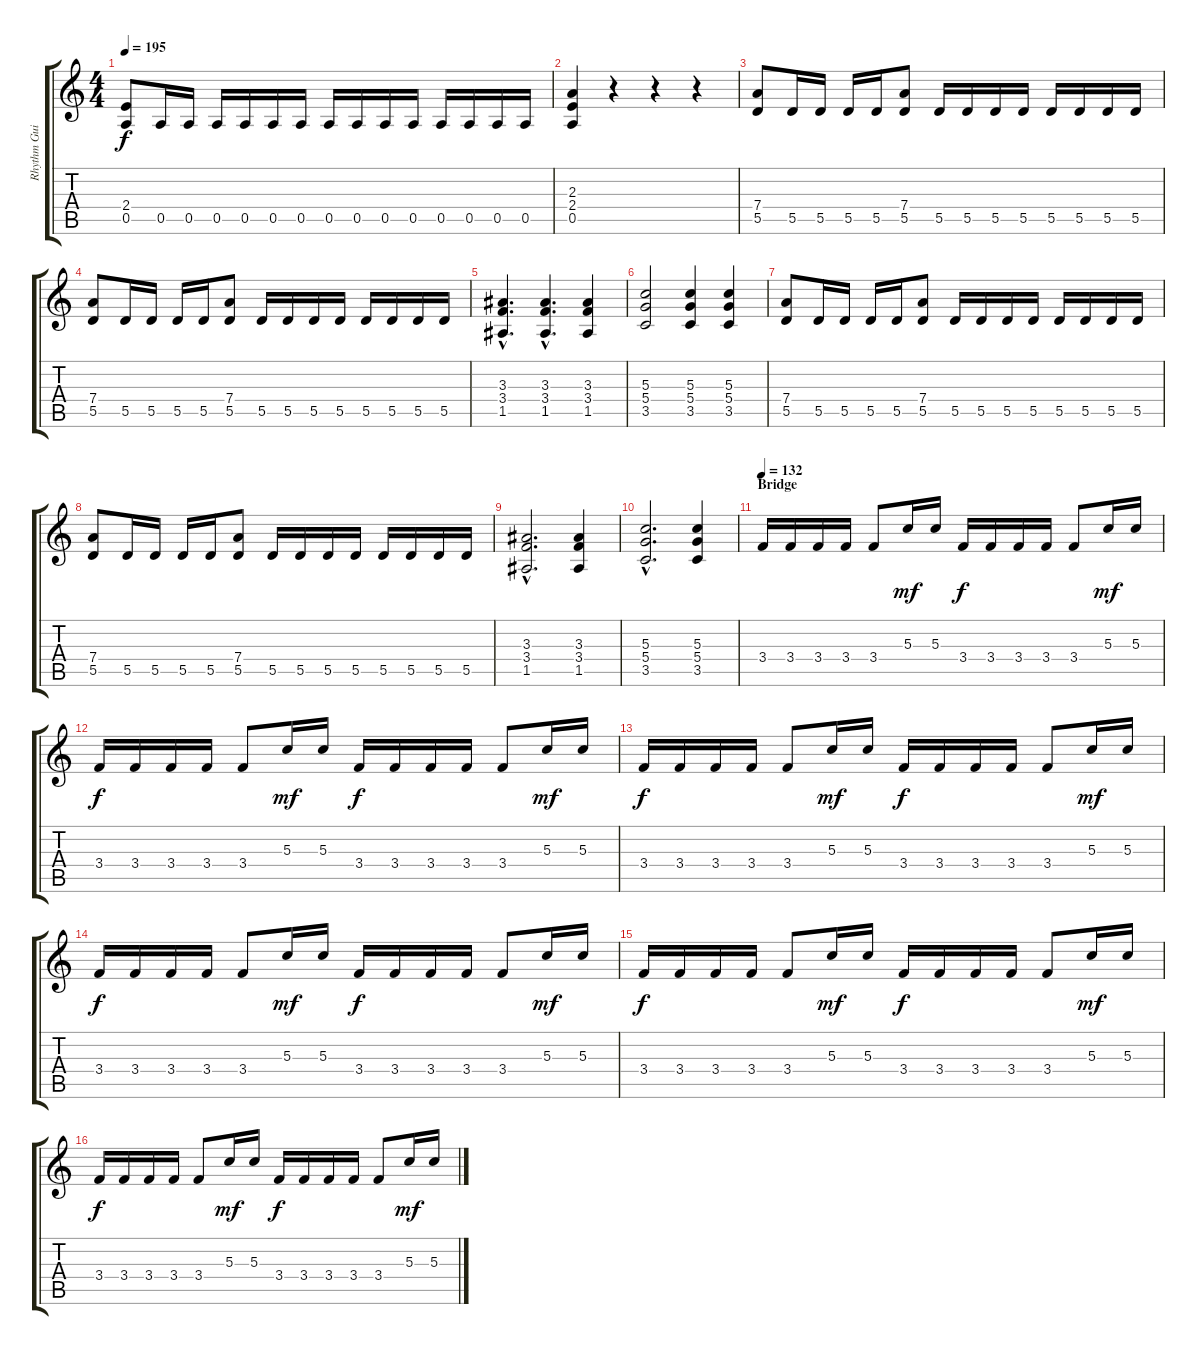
\track ("Rhythm Guitar 2" "Rhythm Gui") {instrument overdrivenguitar}
\staff {score tabs}
\tuning (E4 B3 G3 D3 A2 E2) {hide}
\ts (4 4)
\tempo 195
\clef g2
\ks c
(2.4 0.5).8{dy f} 0.5.16 0.5.16 0.5.16 0.5.16 0.5.16 0.5.16 0.5.16 0.5.16 0.5.16 0.5.16 0.5.16 0.5.16 0.5.16 0.5.16 |
(2.3 2.4 0.5).4 r.4 r.4 r.4 |
(7.4 5.5).8 5.5.16 5.5.16 5.5.16 5.5.16 (7.4 5.5).8 5.5.16 5.5.16 5.5.16 5.5.16 5.5.16 5.5.16 5.5.16 5.5.16 |
(7.4 5.5).8 5.5.16 5.5.16 5.5.16 5.5.16 (7.4 5.5).8 5.5.16 5.5.16 5.5.16 5.5.16 5.5.16 5.5.16 5.5.16 5.5.16 |
(3.3{hac} 3.4{hac} 1.5{hac}).4{d} (3.3{hac} 3.4{hac} 1.5{hac}).4{d} (3.3 3.4 1.5).4 |
(5.3 5.4 3.5).2 (5.3 5.4 3.5).4 (5.3 5.4 3.5).4 |
(7.4 5.5).8 5.5.16 5.5.16 5.5.16 5.5.16 (7.4 5.5).8 5.5.16 5.5.16 5.5.16 5.5.16 5.5.16 5.5.16 5.5.16 5.5.16 |
(7.4 5.5).8 5.5.16 5.5.16 5.5.16 5.5.16 (7.4 5.5).8 5.5.16 5.5.16 5.5.16 5.5.16 5.5.16 5.5.16 5.5.16 5.5.16 |
(3.3{hac} 3.4{hac} 1.5{hac}).2{d} (3.3 3.4 1.5).4 |
(5.3{hac} 5.4{hac} 3.5{hac}).2{d} (5.3 5.4 3.5).4 |
\section ("" "Bridge")
\tempo 132
3.4.16 3.4.16 3.4.16 3.4.16 3.4.8 5.3.16{dy mf} 5.3.16 3.4.16{dy f} 3.4.16 3.4.16 3.4.16 3.4.8 5.3.16{dy mf} 5.3.16 |
3.4.16{dy f} 3.4.16 3.4.16 3.4.16 3.4.8 5.3.16{dy mf} 5.3.16 3.4.16{dy f} 3.4.16 3.4.16 3.4.16 3.4.8 5.3.16{dy mf} 5.3.16 |
3.4.16{dy f} 3.4.16 3.4.16 3.4.16 3.4.8 5.3.16{dy mf} 5.3.16 3.4.16{dy f} 3.4.16 3.4.16 3.4.16 3.4.8 5.3.16{dy mf} 5.3.16 |
3.4.16{dy f} 3.4.16 3.4.16 3.4.16 3.4.8 5.3.16{dy mf} 5.3.16 3.4.16{dy f} 3.4.16 3.4.16 3.4.16 3.4.8 5.3.16{dy mf} 5.3.16 |
3.4.16{dy f} 3.4.16 3.4.16 3.4.16 3.4.8 5.3.16{dy mf} 5.3.16 3.4.16{dy f} 3.4.16 3.4.16 3.4.16 3.4.8 5.3.16{dy mf} 5.3.16 |
3.4.16{dy f} 3.4.16 3.4.16 3.4.16 3.4.8 5.3.16{dy mf} 5.3.16 3.4.16{dy f} 3.4.16 3.4.16 3.4.16 3.4.8 5.3.16{dy mf} 5.3.16
